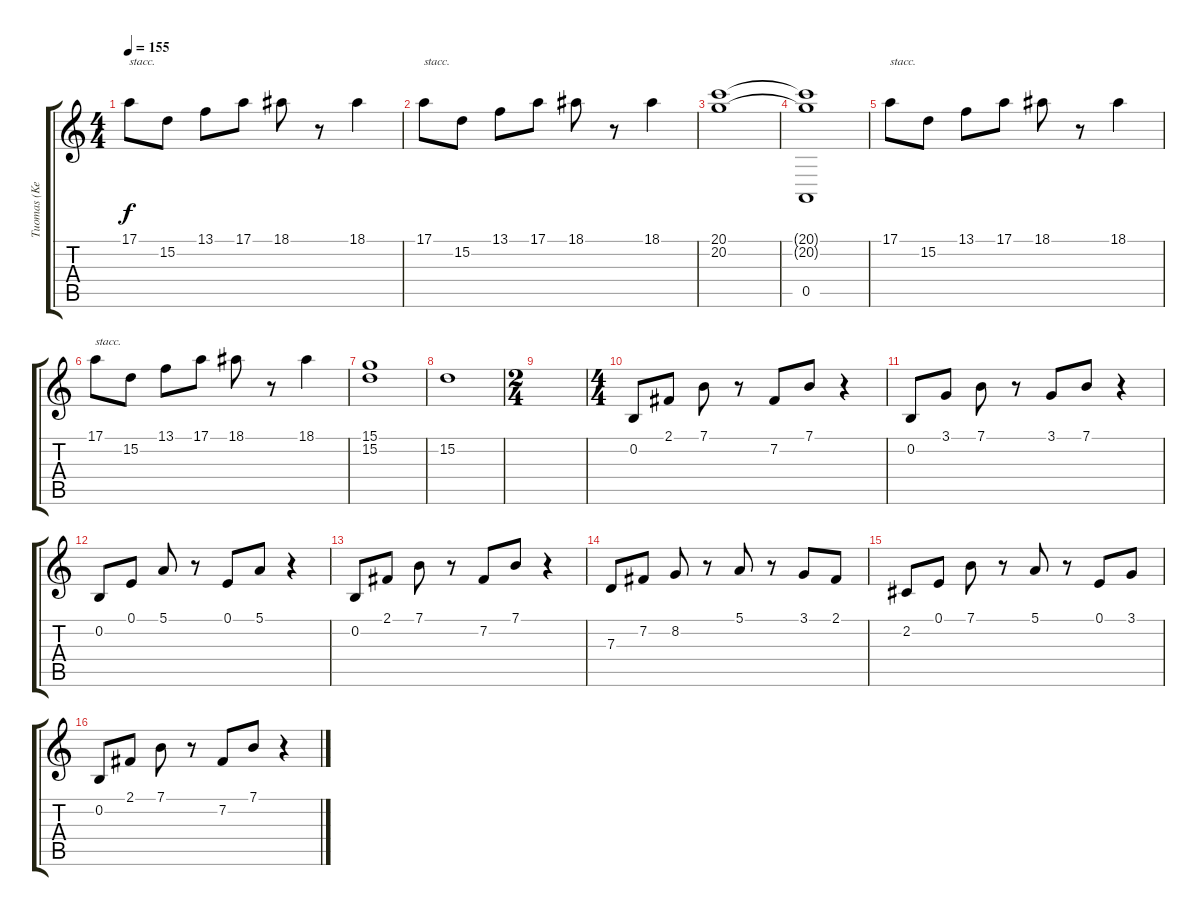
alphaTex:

\track ("Tuomas (Keyboards)" "Tuomas (Ke") {instrument tremolostrings}
\staff {score tabs}
\tuning (E4 B3 G3 D3 A2 E2) {hide}
\ts (4 4)
\tempo 155
\clef g2
\ks c
17.1.8{txt "stacc." dy f} 15.2.8 13.1.8 17.1.8 18.1.8 r.8 18.1.4 |
17.1.8{txt "stacc."} 15.2.8 13.1.8 17.1.8 18.1.8 r.8 18.1.4 |
(20.1 20.2).1 |
(20.1{t} 20.2{t} 0.5).1 |
17.1.8{txt "stacc."} 15.2.8 13.1.8 17.1.8 18.1.8 r.8 18.1.4 |
17.1.8{txt "stacc."} 15.2.8 13.1.8 17.1.8 18.1.8 r.8 18.1.4 |
(15.1 15.2).1 |
15.2.1 |
\ts (2 4)
|
\ts (4 4)
0.2.8 2.1.8 7.1.8 r.8 7.2.8 7.1.8 r.4 |
0.2.8 3.1.8 7.1.8 r.8 3.1.8 7.1.8 r.4 |
0.2.8 0.1.8 5.1.8 r.8 0.1.8 5.1.8 r.4 |
0.2.8 2.1.8 7.1.8 r.8 7.2.8 7.1.8 r.4 |
7.3.8 7.2.8 8.2.8 r.8 5.1.8 r.8 3.1.8 2.1.8 |
2.2.8 0.1.8 7.1.8 r.8 5.1.8 r.8 0.1.8 3.1.8 |
0.2.8 2.1.8 7.1.8 r.8 7.2.8 7.1.8 r.4
